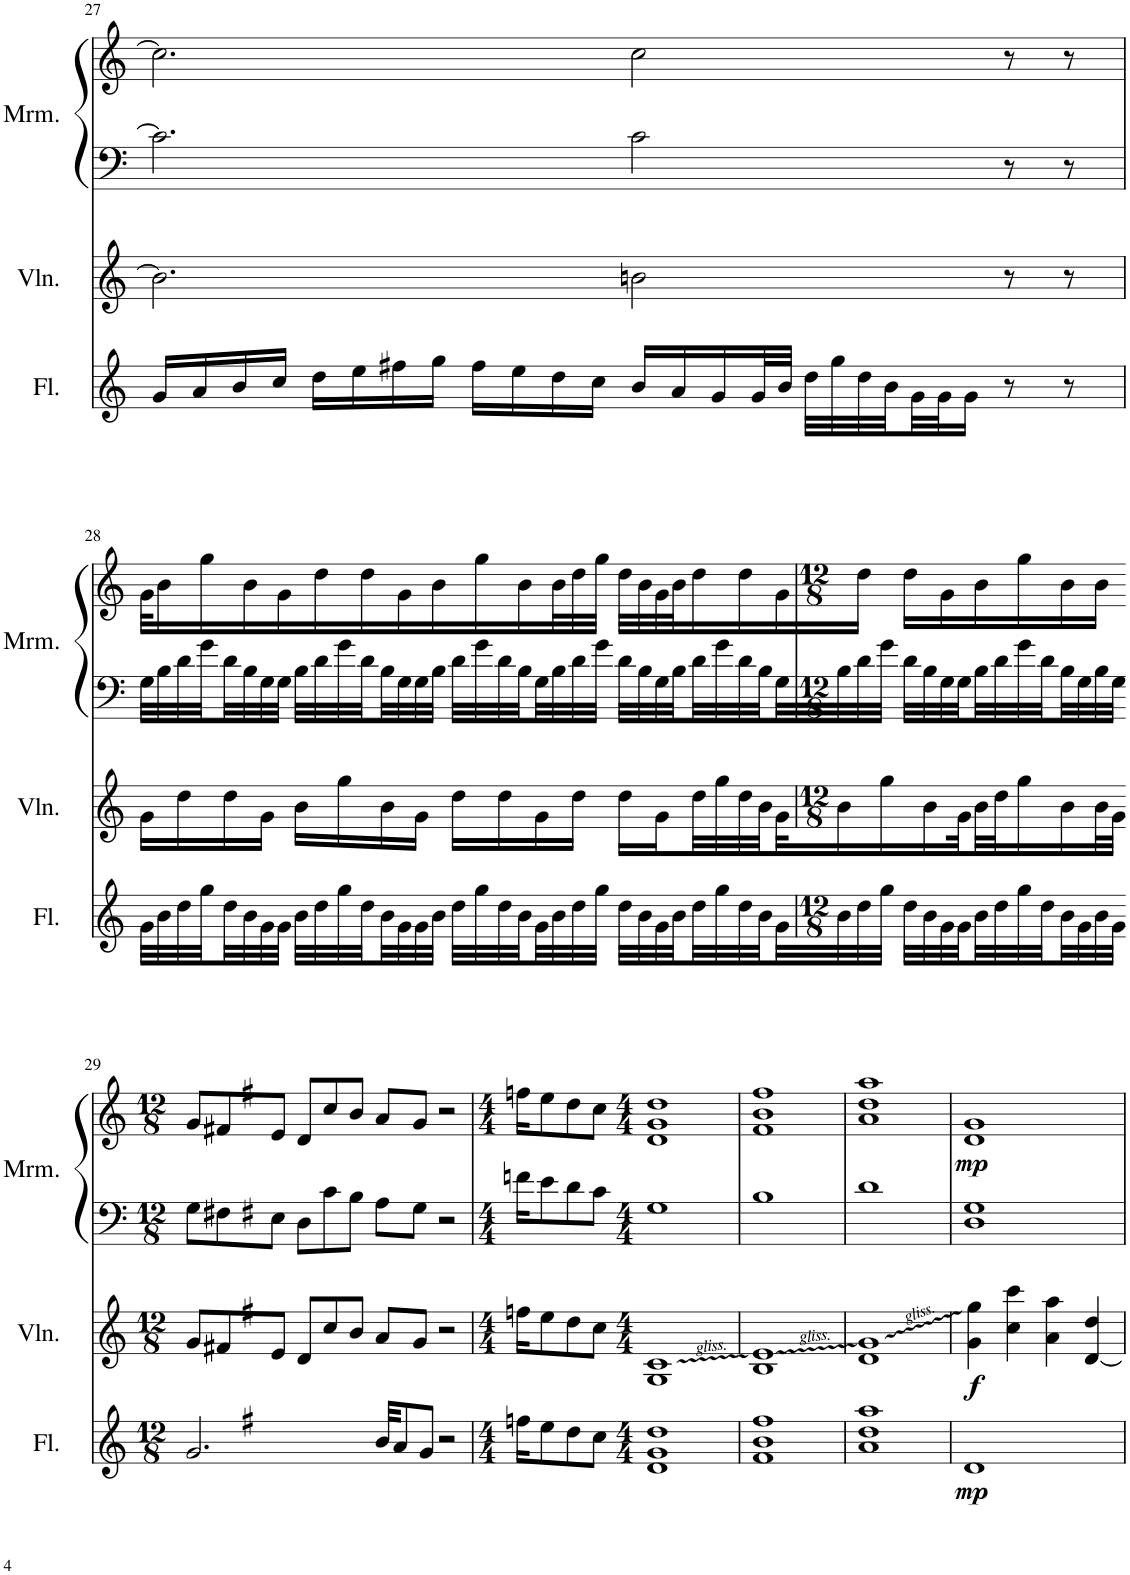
**kern	**dynam	**kern	**dynam	**kern	**kern	**dynam
*part3	*part3	*part2	*part2	*part1	*part1	*part1
*staff4	*staff4	*staff3	*staff3	*staff2	*staff1	*staff1/2
*I"Flute	*	*I"Violin	*	*I"Marimba	*	*
*I'Fl.	*	*I'Vln.	*	*I'Mrm.	*	*
!!LO:PB:g=z
*clefG2	*	*clefG2	*	*clefF4	*clefG2	*
*k[]	*	*k[]	*	*k[]	*k[]	*
*M5/4	*	*M5/4	*	*M5/4	*M5/4	*
=27	=27	=27	=27	=27	=27	=27
16g/LL	.	2.b-\]	.	2.c\]	2.cc\]	.
16a/	.	.	.	.	.	.
16b/	.	.	.	.	.	.
16cc/JJ	.	.	.	.	.	.
16dd\LL	.	.	.	.	.	.
16ee\	.	.	.	.	.	.
16ff#X\	.	.	.	.	.	.
16gg\JJ	.	.	.	.	.	.
16ff#\LL	.	.	.	.	.	.
16ee\	.	.	.	.	.	.
16dd\	.	.	.	.	.	.
16cc\JJ	.	.	.	.	.	.
16b/LL	.	2bn\	.	2c\	2cc\	.
16a/	.	.	.	.	.	.
16g/	.	.	.	.	.	.
32g/L	.	.	.	.	.	.
32b/JJJ	.	.	.	.	.	.
32dd\LLL	.	.	.	.	.	.
32gg\	.	.	.	.	.	.
32dd\	.	.	.	.	.	.
32b\	.	.	.	.	.	.
32g\	.	.	.	.	.	.
32g\J	.	.	.	.	.	.
16g\JJ	.	.	.	.	.	.
8r	.	8r	.	8r	8r	.
8r	.	8r	.	8r	8r	.
!!LO:LB:g=z
=28	=28	=28	=28	=28	=28	=28
32g\LLL	.	16g\LL	.	32G\LLL	32g\KLL	.
32b\	.	.	.	32B\	16b\	.
32dd\	.	16dd\	.	32d\	.	.
32gg\	.	.	.	32g\	16gg\	.
32dd\	.	16dd\	.	32d\	.	.
32b\	.	.	.	32B\	16b\	.
32g\	.	16g\JJ	.	32G\	.	.
32g\JJJ	.	.	.	32G\JJJ	16g\	.
32b\LLL	.	16b\LL	.	32B\LLL	.	.
32dd\	.	.	.	32d\	16dd\	.
32gg\	.	16gg\	.	32g\	.	.
32dd\	.	.	.	32d\	16dd\	.
32b\	.	16b\	.	32B\	.	.
32g\	.	.	.	32G\	16g\	.
32g\	.	16g\JJ	.	32G\	.	.
32b\JJJ	.	.	.	32B\JJJ	16b\	.
32dd\LLL	.	16dd\LL	.	32d\LLL	.	.
32gg\	.	.	.	32g\	16gg\	.
32dd\	.	16dd\	.	32d\	.	.
32b\	.	.	.	32B\	16b\	.
32g\	.	16g\	.	32G\	.	.
32b\	.	.	.	32B\	32b\L	.
32dd\	.	16dd\JJ	.	32d\	32dd\	.
32gg\JJJ	.	.	.	32g\JJJ	32gg\JJJ	.
32dd\LLL	.	16dd\LL	.	32d\LLL	32dd\LLL	.
32b\	.	.	.	32B\	32b\	.
32g\	.	16g\	.	32G\	32g\	.
32b\	.	.	.	32B\	32b\J	.
32dd\	.	32dd\L	.	32d\	16dd\	.
32gg\	.	32gg\	.	32g\	.	.
32dd\	.	32dd\	.	32d\	16dd\	.
32b\	.	32b\	.	32B\	.	.
32g\	.	32g\J	.	32G\	16g\	.
32b\	.	16b\	.	32B\	.	.
32dd\	.	.	.	32d\	16dd\JJ	.
32gg\JJJ	.	16gg\	.	32g\JJJ	.	.
32dd\LLL	.	.	.	32d\LLL	16dd\LL	.
32b\	.	16b\	.	32B\	.	.
32g\	.	.	.	32G\	16g\	.
32g\	.	32g\L	.	32G\	.	.
32b\	.	32b\	.	32B\	16b\	.
32dd\	.	32dd\J	.	32d\	.	.
32gg\	.	16gg\	.	32g\	16gg\	.
32dd\	.	.	.	32d\	.	.
32b\	.	16b\	.	32B\	16b\	.
32g\	.	.	.	32G\	.	.
32b\	.	32b\L	.	32B\	16b\JJ	.
32g\JJJ	.	32g\JJJ	.	32G\JJJ	.	.
!!LO:LB:g=z
=29	=29	=29	=29	=29	=29	=29
*M12/8	*	*M12/8	*	*M12/8	*M12/8	*
2.g/	.	8g/L	.	8G\L	8g/L	.
.	.	8f#X/	.	8F#X\	8f#X/	.
.	.	8e/J	.	8E\J	8e/J	.
.	.	8d/L	.	8D\L	8d/L	.
.	.	8cc/	.	8c\	8cc/	.
.	.	8b/J	.	8B\J	8b/J	.
32b/KKL	.	8a/L	.	8A\L	8a/L	.
8a/	.	.	.	.	.	.
.	.	8g/J	.	8G\J	8g/J	.
8g/J	.	.	.	.	.	.
.	.	2r	.	2r	2r	.
2r	.	.	.	.	.	.
.	.	16ffn\KL	.	16fn\KL	16ffn\KL	.
16ffn\KL	.	.	.	.	.	.
.	.	8ee\	.	8e\	8ee\	.
8ee\	.	.	.	.	.	.
.	.	8dd\	.	8d\	8dd\	.
8dd\	.	.	.	.	.	.
.	.	8cc\J	.	8c\J	8cc\J	.
8cc\J	.	.	.	.	.	.
.	.	32ryy	.	32ryy	32ryy	.
=30	=30	=30	=30	=30	=30	=30
*M4/4	*	*M4/4	*	*M4/4	*M4/4	*
1d 1g 1dd	.	1G 1c	.	1G	1d 1g 1dd	.
=31	=31	=31	=31	=31	=31	=31
1f# 1b 1ff#	.	1B 1e	.	1B	1f# 1b 1ff#	.
=32	=32	=32	=32	=32	=32	=32
1a 1dd 1aa	.	1d 1g	.	1d	1a 1dd 1aa	.
=33	=33	=33	=33	=33	=33	=33
!	!LO:DY:b	!	!LO:DY:b	!	!	!LO:DY:b
1d	mp	4g\ 4gg\	f	1D 1G	1d 1g	mp
.	.	4cc\ 4ccc\	.	.	.	.
.	.	4a\ 4aa\	.	.	.	.
.	.	[4d/ 4dd/	.	.	.	.
=	=	=	=	=	=	=
*-	*-	*-	*-	*-	*-	*-
